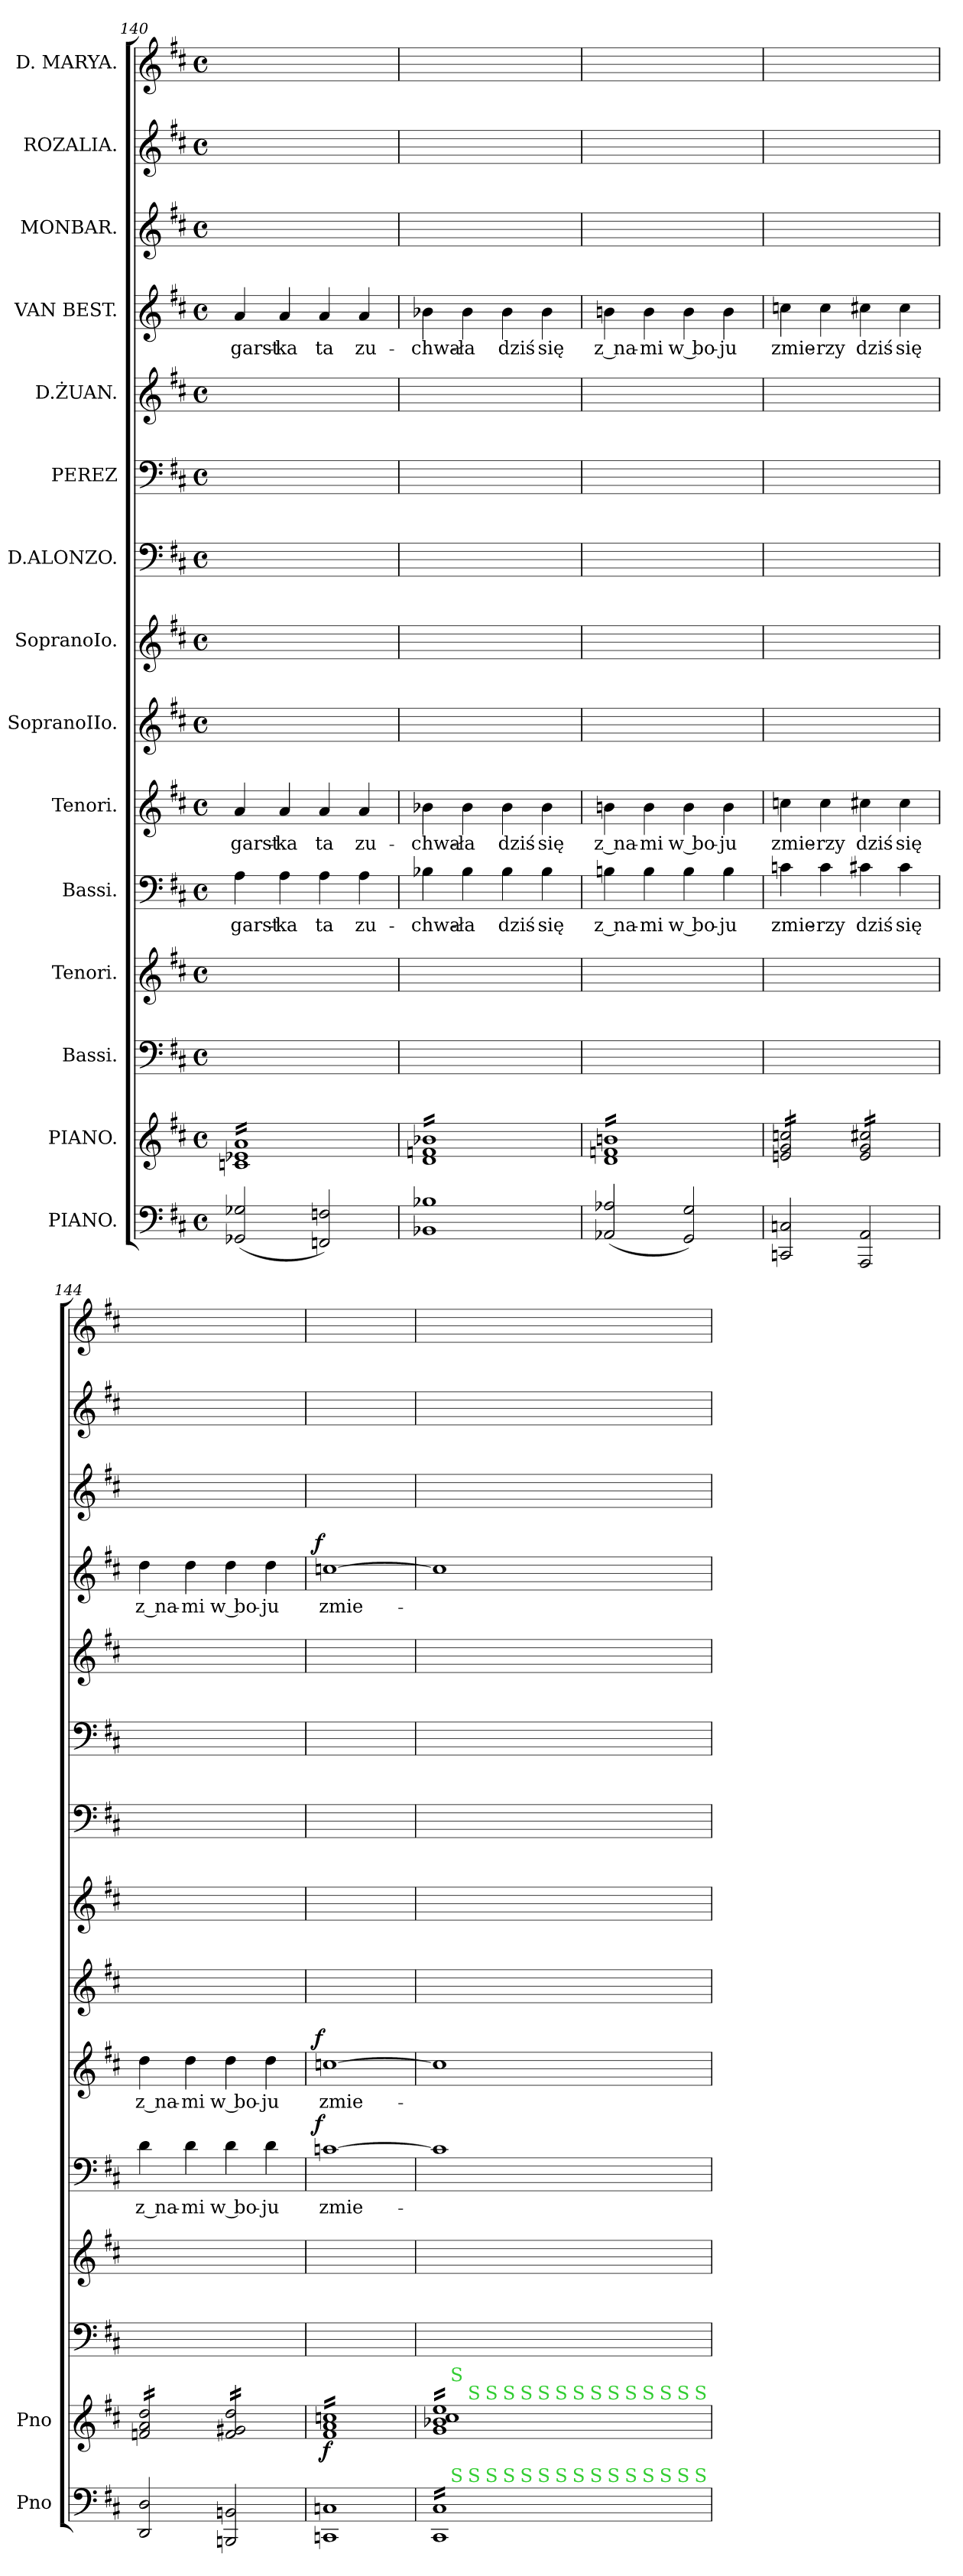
**kern	**kern	**dynam	**kern	**kern	**kern	**text	**dynam	**kern	**text	**dynam	**kern	**kern	**kern	**kern	**kern	**kern	**text	**dynam	**kern	**kern	**kern
*part15	*part14	*part14	*part13	*part12	*part11	*part11	*part11	*part10	*part10	*part10	*part9	*part8	*part7	*part6	*part5	*part4	*part4	*part4	*part3	*part2	*part1
*staff15	*staff14	*staff14	*staff13	*staff12	*staff11	*staff11	*staff11	*staff10	*staff10	*staff10	*staff9	*staff8	*staff7	*staff6	*staff5	*staff4	*staff4	*staff4	*staff3	*staff2	*staff1
*I"PIANO.	*I"PIANO.	*	*I"Bassi.	*I"Tenori.	*I"Bassi.	*	*	*I"Tenori.	*	*	*I"SopranoIIo.	*I"SopranoIo.	*I"D.ALONZO.	*I"PEREZ	*I"D.ŻUAN.	*I"VAN BEST.	*	*	*I"MONBAR.	*I"ROZALIA.	*I"D. MARYA.
*I'Pno	*I'Pno	*	*	*	*	*	*	*	*	*	*	*	*	*	*	*	*	*	*	*	*
*clefF4	*clefG2	*	*clefF4	*clefG2	*clefF4	*	*	*clefG2	*	*	*clefG2	*clefG2	*clefF4	*clefF4	*clefG2	*clefG2	*	*	*clefG2	*clefG2	*clefG2
*	*	*	*	*ITrd8c12	*	*	*	*ITrd8c12	*	*	*	*	*	*	*ITrd8c12	*ITrd8c12	*	*	*ITrd8c12	*	*
*k[f#c#]	*k[f#c#]	*	*k[f#c#]	*k[f#c#]	*k[f#c#]	*	*	*k[f#c#]	*	*	*k[f#c#]	*k[f#c#]	*k[f#c#]	*k[f#c#]	*k[f#c#]	*k[f#c#]	*	*	*k[f#c#]	*k[f#c#]	*k[f#c#]
*M4/4	*M4/4	*	*M4/4	*M4/4	*M4/4	*	*	*M4/4	*	*	*M4/4	*M4/4	*M4/4	*M4/4	*M4/4	*M4/4	*	*	*M4/4	*M4/4	*M4/4
*met(c)	*met(c)	*	*met(c)	*met(c)	*met(c)	*	*	*met(c)	*	*	*met(c)	*met(c)	*met(c)	*met(c)	*met(c)	*met(c)	*	*	*met(c)	*met(c)	*met(c)
=140	=140	=140	=140	=140	=140	=140	=140	=140	=140	=140	=140	=140	=140	=140	=140	=140	=140	=140	=140	=140	=140
*	*tremolo	*	*	*	*	*	*	*	*	*	*	*	*	*	*	*	*	*	*	*	*
(2GG-X/ 2G-X/	16cn/ 16e-X/ 16a/LL	.	1ryy	1ryy	4A\	garst-	.	4A/	garst-	.	1ryy	1ryy	1ryy	1ryy	1ryy	4A/	garst-	.	1ryy	1ryy	1ryy
.	16cn/ 16e-X/ 16a/	.	.	.	.	.	.	.	.	.	.	.	.	.	.	.	.	.	.	.	.
.	16cn/ 16e-X/ 16a/	.	.	.	.	.	.	.	.	.	.	.	.	.	.	.	.	.	.	.	.
.	16cn/ 16e-X/ 16a/	.	.	.	.	.	.	.	.	.	.	.	.	.	.	.	.	.	.	.	.
.	16cn/ 16e-X/ 16a/	.	.	.	4A\	-ka	.	4A/	-ka	.	.	.	.	.	.	4A/	-ka	.	.	.	.
.	16cn/ 16e-X/ 16a/	.	.	.	.	.	.	.	.	.	.	.	.	.	.	.	.	.	.	.	.
.	16cn/ 16e-X/ 16a/	.	.	.	.	.	.	.	.	.	.	.	.	.	.	.	.	.	.	.	.
.	16cn/ 16e-X/ 16a/	.	.	.	.	.	.	.	.	.	.	.	.	.	.	.	.	.	.	.	.
2FFn/ 2Fn/)	16cn/ 16e-X/ 16a/	.	.	.	4A\	ta	.	4A/	ta	.	.	.	.	.	.	4A/	ta	.	.	.	.
.	16cn/ 16e-X/ 16a/	.	.	.	.	.	.	.	.	.	.	.	.	.	.	.	.	.	.	.	.
.	16cn/ 16e-X/ 16a/	.	.	.	.	.	.	.	.	.	.	.	.	.	.	.	.	.	.	.	.
.	16cn/ 16e-X/ 16a/	.	.	.	.	.	.	.	.	.	.	.	.	.	.	.	.	.	.	.	.
.	16cn/ 16e-X/ 16a/	.	.	.	4A\	zu-	.	4A/	zu-	.	.	.	.	.	.	4A/	zu-	.	.	.	.
.	16cn/ 16e-X/ 16a/	.	.	.	.	.	.	.	.	.	.	.	.	.	.	.	.	.	.	.	.
.	16cn/ 16e-X/ 16a/	.	.	.	.	.	.	.	.	.	.	.	.	.	.	.	.	.	.	.	.
.	16cn/ 16e-X/ 16a/JJ	.	.	.	.	.	.	.	.	.	.	.	.	.	.	.	.	.	.	.	.
=141	=141	=141	=141	=141	=141	=141	=141	=141	=141	=141	=141	=141	=141	=141	=141	=141	=141	=141	=141	=141	=141
1BB-X 1B-X	16d/ 16fn/ 16b-X/LL	.	1ryy	1ryy	4B-X\	-chwa-	.	4B-X\	-chwa-	.	1ryy	1ryy	1ryy	1ryy	1ryy	4B-X\	-chwa-	.	1ryy	1ryy	1ryy
.	16d/ 16fn/ 16b-X/	.	.	.	.	.	.	.	.	.	.	.	.	.	.	.	.	.	.	.	.
.	16d/ 16fn/ 16b-X/	.	.	.	.	.	.	.	.	.	.	.	.	.	.	.	.	.	.	.	.
.	16d/ 16fn/ 16b-X/	.	.	.	.	.	.	.	.	.	.	.	.	.	.	.	.	.	.	.	.
.	16d/ 16fn/ 16b-X/	.	.	.	4B-\	-ła	.	4B-\	-ła	.	.	.	.	.	.	4B-\	-ła	.	.	.	.
.	16d/ 16fn/ 16b-X/	.	.	.	.	.	.	.	.	.	.	.	.	.	.	.	.	.	.	.	.
.	16d/ 16fn/ 16b-X/	.	.	.	.	.	.	.	.	.	.	.	.	.	.	.	.	.	.	.	.
.	16d/ 16fn/ 16b-X/	.	.	.	.	.	.	.	.	.	.	.	.	.	.	.	.	.	.	.	.
.	16d/ 16fn/ 16b-X/	.	.	.	4B-\	dziś	.	4B-\	dziś	.	.	.	.	.	.	4B-\	dziś	.	.	.	.
.	16d/ 16fn/ 16b-X/	.	.	.	.	.	.	.	.	.	.	.	.	.	.	.	.	.	.	.	.
.	16d/ 16fn/ 16b-X/	.	.	.	.	.	.	.	.	.	.	.	.	.	.	.	.	.	.	.	.
.	16d/ 16fn/ 16b-X/	.	.	.	.	.	.	.	.	.	.	.	.	.	.	.	.	.	.	.	.
.	16d/ 16fn/ 16b-X/	.	.	.	4B-\	się	.	4B-\	się	.	.	.	.	.	.	4B-\	się	.	.	.	.
.	16d/ 16fn/ 16b-X/	.	.	.	.	.	.	.	.	.	.	.	.	.	.	.	.	.	.	.	.
.	16d/ 16fn/ 16b-X/	.	.	.	.	.	.	.	.	.	.	.	.	.	.	.	.	.	.	.	.
.	16d/ 16fn/ 16b-X/JJ	.	.	.	.	.	.	.	.	.	.	.	.	.	.	.	.	.	.	.	.
=142	=142	=142	=142	=142	=142	=142	=142	=142	=142	=142	=142	=142	=142	=142	=142	=142	=142	=142	=142	=142	=142
(2AA-X/ 2A-X/	16d/ 16fn/ 16bn/LL	.	1ryy	1ryy	4Bn\	z na-	.	4Bn\	z na-	.	1ryy	1ryy	1ryy	1ryy	1ryy	4Bn\	z na-	.	1ryy	1ryy	1ryy
.	16d/ 16fn/ 16bn/	.	.	.	.	.	.	.	.	.	.	.	.	.	.	.	.	.	.	.	.
.	16d/ 16fn/ 16bn/	.	.	.	.	.	.	.	.	.	.	.	.	.	.	.	.	.	.	.	.
.	16d/ 16fn/ 16bn/	.	.	.	.	.	.	.	.	.	.	.	.	.	.	.	.	.	.	.	.
.	16d/ 16fn/ 16bn/	.	.	.	4B\	-mi	.	4B\	-mi	.	.	.	.	.	.	4B\	-mi	.	.	.	.
.	16d/ 16fn/ 16bn/	.	.	.	.	.	.	.	.	.	.	.	.	.	.	.	.	.	.	.	.
.	16d/ 16fn/ 16bn/	.	.	.	.	.	.	.	.	.	.	.	.	.	.	.	.	.	.	.	.
.	16d/ 16fn/ 16bn/	.	.	.	.	.	.	.	.	.	.	.	.	.	.	.	.	.	.	.	.
2GG/ 2G/)	16d/ 16fn/ 16bn/	.	.	.	4B\	w bo-	.	4B\	w bo-	.	.	.	.	.	.	4B\	w bo-	.	.	.	.
.	16d/ 16fn/ 16bn/	.	.	.	.	.	.	.	.	.	.	.	.	.	.	.	.	.	.	.	.
.	16d/ 16fn/ 16bn/	.	.	.	.	.	.	.	.	.	.	.	.	.	.	.	.	.	.	.	.
.	16d/ 16fn/ 16bn/	.	.	.	.	.	.	.	.	.	.	.	.	.	.	.	.	.	.	.	.
.	16d/ 16fn/ 16bn/	.	.	.	4B\	-ju	.	4B\	-ju	.	.	.	.	.	.	4B\	-ju	.	.	.	.
.	16d/ 16fn/ 16bn/	.	.	.	.	.	.	.	.	.	.	.	.	.	.	.	.	.	.	.	.
.	16d/ 16fn/ 16bn/	.	.	.	.	.	.	.	.	.	.	.	.	.	.	.	.	.	.	.	.
.	16d/ 16fn/ 16bn/JJ	.	.	.	.	.	.	.	.	.	.	.	.	.	.	.	.	.	.	.	.
=143	=143	=143	=143	=143	=143	=143	=143	=143	=143	=143	=143	=143	=143	=143	=143	=143	=143	=143	=143	=143	=143
2CCn/ 2Cn/	16en/ 16g/ 16ccn/LL	.	1ryy	1ryy	4cn\	zmie-	.	4cn\	zmie-	.	1ryy	1ryy	1ryy	1ryy	1ryy	4cn\	zmie-	.	1ryy	1ryy	1ryy
.	16en/ 16g/ 16ccn/	.	.	.	.	.	.	.	.	.	.	.	.	.	.	.	.	.	.	.	.
.	16en/ 16g/ 16ccn/	.	.	.	.	.	.	.	.	.	.	.	.	.	.	.	.	.	.	.	.
.	16en/ 16g/ 16ccn/	.	.	.	.	.	.	.	.	.	.	.	.	.	.	.	.	.	.	.	.
.	16en/ 16g/ 16ccn/	.	.	.	4c\	-rzy	.	4c\	-rzy	.	.	.	.	.	.	4c\	-rzy	.	.	.	.
.	16en/ 16g/ 16ccn/	.	.	.	.	.	.	.	.	.	.	.	.	.	.	.	.	.	.	.	.
.	16en/ 16g/ 16ccn/	.	.	.	.	.	.	.	.	.	.	.	.	.	.	.	.	.	.	.	.
.	16en/ 16g/ 16ccn/JJ	.	.	.	.	.	.	.	.	.	.	.	.	.	.	.	.	.	.	.	.
2AAA/ 2AA/	16e/ 16g/ 16cc#X/LL	.	.	.	4c#X\	dziś	.	4c#X\	dziś	.	.	.	.	.	.	4c#X\	dziś	.	.	.	.
.	16e/ 16g/ 16cc#X/	.	.	.	.	.	.	.	.	.	.	.	.	.	.	.	.	.	.	.	.
.	16e/ 16g/ 16cc#X/	.	.	.	.	.	.	.	.	.	.	.	.	.	.	.	.	.	.	.	.
.	16e/ 16g/ 16cc#X/	.	.	.	.	.	.	.	.	.	.	.	.	.	.	.	.	.	.	.	.
.	16e/ 16g/ 16cc#X/	.	.	.	4c#\	się	.	4c#\	się	.	.	.	.	.	.	4c#\	się	.	.	.	.
.	16e/ 16g/ 16cc#X/	.	.	.	.	.	.	.	.	.	.	.	.	.	.	.	.	.	.	.	.
.	16e/ 16g/ 16cc#X/	.	.	.	.	.	.	.	.	.	.	.	.	.	.	.	.	.	.	.	.
.	16e/ 16g/ 16cc#X/JJ	.	.	.	.	.	.	.	.	.	.	.	.	.	.	.	.	.	.	.	.
=144	=144	=144	=144	=144	=144	=144	=144	=144	=144	=144	=144	=144	=144	=144	=144	=144	=144	=144	=144	=144	=144
2DD/ 2D/	16fn/ 16a/ 16dd/LL	.	1ryy	1ryy	4d\	z na-	.	4d\	z na-	.	1ryy	1ryy	1ryy	1ryy	1ryy	4d\	z na-	.	1ryy	1ryy	1ryy
.	16fn/ 16a/ 16dd/	.	.	.	.	.	.	.	.	.	.	.	.	.	.	.	.	.	.	.	.
.	16fn/ 16a/ 16dd/	.	.	.	.	.	.	.	.	.	.	.	.	.	.	.	.	.	.	.	.
.	16fn/ 16a/ 16dd/	.	.	.	.	.	.	.	.	.	.	.	.	.	.	.	.	.	.	.	.
.	16fn/ 16a/ 16dd/	.	.	.	4d\	-mi	.	4d\	-mi	.	.	.	.	.	.	4d\	-mi	.	.	.	.
.	16fn/ 16a/ 16dd/	.	.	.	.	.	.	.	.	.	.	.	.	.	.	.	.	.	.	.	.
.	16fn/ 16a/ 16dd/	.	.	.	.	.	.	.	.	.	.	.	.	.	.	.	.	.	.	.	.
.	16fn/ 16a/ 16dd/JJ	.	.	.	.	.	.	.	.	.	.	.	.	.	.	.	.	.	.	.	.
2BBBn/ 2BBn/	16f/ 16g#X/ 16dd/LL	.	.	.	4d\	w bo-	.	4d\	w bo-	.	.	.	.	.	.	4d\	w bo-	.	.	.	.
.	16f/ 16g#X/ 16dd/	.	.	.	.	.	.	.	.	.	.	.	.	.	.	.	.	.	.	.	.
.	16f/ 16g#X/ 16dd/	.	.	.	.	.	.	.	.	.	.	.	.	.	.	.	.	.	.	.	.
.	16f/ 16g#X/ 16dd/	.	.	.	.	.	.	.	.	.	.	.	.	.	.	.	.	.	.	.	.
.	16f/ 16g#X/ 16dd/	.	.	.	4d\	-ju	.	4d\	-ju	.	.	.	.	.	.	4d\	-ju	.	.	.	.
.	16f/ 16g#X/ 16dd/	.	.	.	.	.	.	.	.	.	.	.	.	.	.	.	.	.	.	.	.
.	16f/ 16g#X/ 16dd/	.	.	.	.	.	.	.	.	.	.	.	.	.	.	.	.	.	.	.	.
.	16f/ 16g#X/ 16dd/JJ	.	.	.	.	.	.	.	.	.	.	.	.	.	.	.	.	.	.	.	.
=145	=145	=145	=145	=145	=145	=145	=145	=145	=145	=145	=145	=145	=145	=145	=145	=145	=145	=145	=145	=145	=145
!	!	!	!	!	!	!	!LO:DY:b:rj	!	!	!LO:DY:b:rj	!	!	!	!	!	!	!	!LO:DY:b:rj	!	!	!
1CCn 1Cn	16f#/ 16a/ 16ccn/LL	f	1ryy	1ryy	[1cn	zmie-	f	[1cn	zmie-	f	1ryy	1ryy	1ryy	1ryy	1ryy	[1cn	zmie-	f	1ryy	1ryy	1ryy
.	16f#/ 16a/ 16ccn/	.	.	.	.	.	.	.	.	.	.	.	.	.	.	.	.	.	.	.	.
.	16f#/ 16a/ 16ccn/	.	.	.	.	.	.	.	.	.	.	.	.	.	.	.	.	.	.	.	.
.	16f#/ 16a/ 16ccn/	.	.	.	.	.	.	.	.	.	.	.	.	.	.	.	.	.	.	.	.
.	16f#/ 16a/ 16ccn/	.	.	.	.	.	.	.	.	.	.	.	.	.	.	.	.	.	.	.	.
.	16f#/ 16a/ 16ccn/	.	.	.	.	.	.	.	.	.	.	.	.	.	.	.	.	.	.	.	.
.	16f#/ 16a/ 16ccn/	.	.	.	.	.	.	.	.	.	.	.	.	.	.	.	.	.	.	.	.
.	16f#/ 16a/ 16ccn/	.	.	.	.	.	.	.	.	.	.	.	.	.	.	.	.	.	.	.	.
.	16f#/ 16a/ 16ccn/	.	.	.	.	.	.	.	.	.	.	.	.	.	.	.	.	.	.	.	.
.	16f#/ 16a/ 16ccn/	.	.	.	.	.	.	.	.	.	.	.	.	.	.	.	.	.	.	.	.
.	16f#/ 16a/ 16ccn/	.	.	.	.	.	.	.	.	.	.	.	.	.	.	.	.	.	.	.	.
.	16f#/ 16a/ 16ccn/	.	.	.	.	.	.	.	.	.	.	.	.	.	.	.	.	.	.	.	.
.	16f#/ 16a/ 16ccn/	.	.	.	.	.	.	.	.	.	.	.	.	.	.	.	.	.	.	.	.
.	16f#/ 16a/ 16ccn/	.	.	.	.	.	.	.	.	.	.	.	.	.	.	.	.	.	.	.	.
.	16f#/ 16a/ 16ccn/	.	.	.	.	.	.	.	.	.	.	.	.	.	.	.	.	.	.	.	.
.	16f#/ 16a/ 16ccn/JJ	.	.	.	.	.	.	.	.	.	.	.	.	.	.	.	.	.	.	.	.
=146	=146	=146	=146	=146	=146	=146	=146	=146	=146	=146	=146	=146	=146	=146	=146	=146	=146	=146	=146	=146	=146
!	!LO:TX:a:color=limegreen:t=S	!	!	!	!	!	!	!	!	!	!	!	!	!	!	!	!	!	!	!	!
!LO:TX:a:color=limegreen:t=S	!	!	!	!	!	!	!	!	!	!	!	!	!	!	!	!	!	!	!	!	!
*^	*^	*	*	*	*	*	*	*	*	*	*	*	*	*	*	*	*	*	*	*	*
*	*^	*	*^	*	*	*	*	*	*	*	*	*	*	*	*	*	*	*	*	*	*	*	*
*	*	*^	*	*	*^	*	*	*	*	*	*	*	*	*	*	*	*	*	*	*	*	*	*	*	*
*	*	*	*^	*	*	*	*^	*	*	*	*	*	*	*	*	*	*	*	*	*	*	*	*	*	*	*	*
*	*	*	*	*^	*	*	*	*	*^	*	*	*	*	*	*	*	*	*	*	*	*	*	*	*	*	*	*	*	*
*	*	*	*	*	*^	*	*	*	*	*	*^	*	*	*	*	*	*	*	*	*	*	*	*	*	*	*	*	*	*	*	*
*	*	*	*	*	*	*^	*	*	*	*	*	*	*^	*	*	*	*	*	*	*	*	*	*	*	*	*	*	*	*	*	*	*	*
*	*	*	*	*	*	*	*^	*	*	*	*	*	*	*	*^	*	*	*	*	*	*	*	*	*	*	*	*	*	*	*	*	*	*	*	*
*	*	*	*	*	*	*	*	*^	*	*	*	*	*	*	*	*	*^	*	*	*	*	*	*	*	*	*	*	*	*	*	*	*	*	*	*	*	*
*	*	*	*	*	*	*	*	*	*^	*	*	*	*	*	*	*	*	*	*^	*	*	*	*	*	*	*	*	*	*	*	*	*	*	*	*	*	*	*	*
*	*	*	*	*	*	*	*	*	*	*^	*	*	*	*	*	*	*	*	*	*	*^	*	*	*	*	*	*	*	*	*	*	*	*	*	*	*	*	*	*	*	*
*tremolo	*	*	*	*	*	*	*	*	*	*	*	*	*	*	*	*	*	*	*	*	*	*	*	*	*	*	*	*	*	*	*	*	*	*	*	*	*	*	*	*	*	*	*
16CC#/ 16C#/LL	16ryy	8ryy	8.ryy	4ryy	4ryy	4.ryy	4..ryy	2ryy	2ryy	2ryy	2.ryy	16g/ 16b-X/ 16cc#/ 16ee/LL	16ryy	8ryy	8.ryy	4ryy	4ryy	4.ryy	4..ryy	2ryy	2ryy	2ryy	2.ryy	.	1ryy	1ryy	1c]	.	.	1c]	.	.	1ryy	1ryy	1ryy	1ryy	1ryy	1c]	.	.	1ryy	1ryy	1ryy
!	!	!	!	!	!	!	!	!	!	!	!	!	!LO:TX:a:color=limegreen:t=S	!	!	!	!	!	!	!	!	!	!	!	!	!	!	!	!	!	!	!	!	!	!	!	!	!	!	!	!	!	!
!	!LO:TX:a:color=limegreen:t=S	!	!	!	!	!	!	!	!	!	!	!	!	!	!	!	!	!	!	!	!	!	!	!	!	!	!	!	!	!	!	!	!	!	!	!	!	!	!	!	!	!	!
16CC#/ 16C#/	2...ryy	.	.	.	.	.	.	.	.	.	.	16g/ 16b-X/ 16cc#/ 16ee/	2...ryy	.	.	.	.	.	.	.	.	.	.	.	.	.	.	.	.	.	.	.	.	.	.	.	.	.	.	.	.	.	.
!	!	!	!	!	!	!	!	!	!	!	!	!	!	!LO:TX:a:color=limegreen:t=S	!	!	!	!	!	!	!	!	!	!	!	!	!	!	!	!	!	!	!	!	!	!	!	!	!	!	!	!	!
!	!	!LO:TX:a:color=limegreen:t=S	!	!	!	!	!	!	!	!	!	!	!	!	!	!	!	!	!	!	!	!	!	!	!	!	!	!	!	!	!	!	!	!	!	!	!	!	!	!	!	!	!
16CC#/ 16C#/	.	2..ryy	.	.	.	.	.	.	.	.	.	16g/ 16b-X/ 16cc#/ 16ee/	.	2..ryy	.	.	.	.	.	.	.	.	.	.	.	.	.	.	.	.	.	.	.	.	.	.	.	.	.	.	.	.	.
!	!	!	!	!	!	!	!	!	!	!	!	!	!	!	!LO:TX:a:color=limegreen:t=S	!	!	!	!	!	!	!	!	!	!	!	!	!	!	!	!	!	!	!	!	!	!	!	!	!	!	!	!
!	!	!	!LO:TX:a:color=limegreen:t=S	!	!	!	!	!	!	!	!	!	!	!	!	!	!	!	!	!	!	!	!	!	!	!	!	!	!	!	!	!	!	!	!	!	!	!	!	!	!	!	!
16CC#/ 16C#/	.	.	2ryy	.	.	.	.	.	.	.	.	16g/ 16b-X/ 16cc#/ 16ee/	.	.	2ryy	.	.	.	.	.	.	.	.	.	.	.	.	.	.	.	.	.	.	.	.	.	.	.	.	.	.	.	.
!	!	!	!	!	!	!	!	!	!	!	!	!	!	!	!	!LO:TX:a:color=limegreen:t=S	!	!	!	!	!	!	!	!	!	!	!	!	!	!	!	!	!	!	!	!	!	!	!	!	!	!	!
!	!	!	!	!LO:TX:a:color=limegreen:t=S	!	!	!	!	!	!	!	!	!	!	!	!	!	!	!	!	!	!	!	!	!	!	!	!	!	!	!	!	!	!	!	!	!	!	!	!	!	!	!
16CC#/ 16C#/	.	.	.	2.ryy	16ryy	.	.	.	.	.	.	16g/ 16b-X/ 16cc#/ 16ee/	.	.	.	2.ryy	16ryy	.	.	.	.	.	.	.	.	.	.	.	.	.	.	.	.	.	.	.	.	.	.	.	.	.	.
!	!	!	!	!	!	!	!	!	!	!	!	!	!	!	!	!	!LO:TX:a:color=limegreen:t=S	!	!	!	!	!	!	!	!	!	!	!	!	!	!	!	!	!	!	!	!	!	!	!	!	!	!
!	!	!	!	!	!LO:TX:a:color=limegreen:t=S	!	!	!	!	!	!	!	!	!	!	!	!	!	!	!	!	!	!	!	!	!	!	!	!	!	!	!	!	!	!	!	!	!	!	!	!	!	!
16CC#/ 16C#/	.	.	.	.	2ryy	.	.	.	.	.	.	16g/ 16b-X/ 16cc#/ 16ee/	.	.	.	.	2ryy	.	.	.	.	.	.	.	.	.	.	.	.	.	.	.	.	.	.	.	.	.	.	.	.	.	.
!	!	!	!	!	!	!	!	!	!	!	!	!	!	!	!	!	!	!LO:TX:a:color=limegreen:t=S	!	!	!	!	!	!	!	!	!	!	!	!	!	!	!	!	!	!	!	!	!	!	!	!	!
!	!	!	!	!	!	!LO:TX:a:color=limegreen:t=S	!	!	!	!	!	!	!	!	!	!	!	!	!	!	!	!	!	!	!	!	!	!	!	!	!	!	!	!	!	!	!	!	!	!	!	!	!
16CC#/ 16C#/	.	.	.	.	.	2ryy	.	.	.	.	.	16g/ 16b-X/ 16cc#/ 16ee/	.	.	.	.	.	2ryy	.	.	.	.	.	.	.	.	.	.	.	.	.	.	.	.	.	.	.	.	.	.	.	.	.
!	!	!	!	!	!	!	!	!	!	!	!	!	!	!	!	!	!	!	!LO:TX:a:color=limegreen:t=S	!	!	!	!	!	!	!	!	!	!	!	!	!	!	!	!	!	!	!	!	!	!	!	!
!	!	!	!	!	!	!	!LO:TX:a:color=limegreen:t=S	!	!	!	!	!	!	!	!	!	!	!	!	!	!	!	!	!	!	!	!	!	!	!	!	!	!	!	!	!	!	!	!	!	!	!	!
16CC#/ 16C#/	.	.	.	.	.	.	2ryy	.	.	.	.	16g/ 16b-X/ 16cc#/ 16ee/	.	.	.	.	.	.	2ryy	.	.	.	.	.	.	.	.	.	.	.	.	.	.	.	.	.	.	.	.	.	.	.	.
!	!	!	!	!	!	!	!	!	!	!	!	!	!	!	!	!	!	!	!	!LO:TX:a:color=limegreen:t=S	!	!	!	!	!	!	!	!	!	!	!	!	!	!	!	!	!	!	!	!	!	!	!
!	!	!	!	!	!	!	!	!LO:TX:a:color=limegreen:t=S	!	!	!	!	!	!	!	!	!	!	!	!	!	!	!	!	!	!	!	!	!	!	!	!	!	!	!	!	!	!	!	!	!	!	!
16CC#/ 16C#/	.	.	.	.	.	.	.	2ryy	16ryy	8ryy	.	16g/ 16b-X/ 16cc#/ 16ee/	.	.	.	.	.	.	.	2ryy	16ryy	8ryy	.	.	.	.	.	.	.	.	.	.	.	.	.	.	.	.	.	.	.	.	.
!	!	!	!	!	!	!	!	!	!	!	!	!	!	!	!	!	!	!	!	!	!LO:TX:a:color=limegreen:t=S	!	!	!	!	!	!	!	!	!	!	!	!	!	!	!	!	!	!	!	!	!	!
!	!	!	!	!	!	!	!	!	!LO:TX:a:color=limegreen:t=S	!	!	!	!	!	!	!	!	!	!	!	!	!	!	!	!	!	!	!	!	!	!	!	!	!	!	!	!	!	!	!	!	!	!
16CC#/ 16C#/	.	.	.	.	.	.	.	.	4..ryy	.	.	16g/ 16b-X/ 16cc#/ 16ee/	.	.	.	.	.	.	.	.	4..ryy	.	.	.	.	.	.	.	.	.	.	.	.	.	.	.	.	.	.	.	.	.	.
!	!	!	!	!	!	!	!	!	!	!	!	!	!	!	!	!	!	!	!	!	!	!LO:TX:a:color=limegreen:t=S	!	!	!	!	!	!	!	!	!	!	!	!	!	!	!	!	!	!	!	!	!
!	!	!	!	!	!	!	!	!	!	!LO:TX:a:color=limegreen:t=S	!	!	!	!	!	!	!	!	!	!	!	!	!	!	!	!	!	!	!	!	!	!	!	!	!	!	!	!	!	!	!	!	!
16CC#/ 16C#/	.	.	.	.	.	.	.	.	.	4.ryy	.	16g/ 16b-X/ 16cc#/ 16ee/	.	.	.	.	.	.	.	.	.	4.ryy	.	.	.	.	.	.	.	.	.	.	.	.	.	.	.	.	.	.	.	.	.
!	!	!	!	!	!	!	!	!	!	!	!	!	!	!	!LO:TX:a:color=limegreen:t=S	!	!	!	!	!	!	!	!	!	!	!	!	!	!	!	!	!	!	!	!	!	!	!	!	!	!	!	!
!	!	!	!LO:TX:a:color=limegreen:t=S	!	!	!	!	!	!	!	!	!	!	!	!	!	!	!	!	!	!	!	!	!	!	!	!	!	!	!	!	!	!	!	!	!	!	!	!	!	!	!	!
16CC#/ 16C#/	.	.	4ryy	.	.	.	.	.	.	.	.	16g/ 16b-X/ 16cc#/ 16ee/	.	.	4ryy	.	.	.	.	.	.	.	.	.	.	.	.	.	.	.	.	.	.	.	.	.	.	.	.	.	.	.	.
!	!	!	!	!	!	!	!	!	!	!	!	!	!	!	!	!	!	!	!	!	!	!	!LO:TX:a:color=limegreen:t=S	!	!	!	!	!	!	!	!	!	!	!	!	!	!	!	!	!	!	!	!
!	!	!	!	!	!	!	!	!	!	!	!LO:TX:a:color=limegreen:t=S	!	!	!	!	!	!	!	!	!	!	!	!	!	!	!	!	!	!	!	!	!	!	!	!	!	!	!	!	!	!	!	!
16CC#/ 16C#/	.	.	.	.	.	.	.	.	.	.	4ryy	16g/ 16b-X/ 16cc#/ 16ee/	.	.	.	.	.	.	.	.	.	.	4ryy	.	.	.	.	.	.	.	.	.	.	.	.	.	.	.	.	.	.	.	.
!	!	!	!	!	!	!	!	!	!	!	!	!	!	!	!	!	!LO:TX:a:color=limegreen:t=S	!	!	!	!	!	!	!	!	!	!	!	!	!	!	!	!	!	!	!	!	!	!	!	!	!	!
!	!	!	!	!	!LO:TX:a:color=limegreen:t=S	!	!	!	!	!	!	!	!	!	!	!	!	!	!	!	!	!	!	!	!	!	!	!	!	!	!	!	!	!	!	!	!	!	!	!	!	!	!
16CC#/ 16C#/	.	.	.	.	8.ryy	.	.	.	.	.	.	16g/ 16b-X/ 16cc#/ 16ee/	.	.	.	.	8.ryy	.	.	.	.	.	.	.	.	.	.	.	.	.	.	.	.	.	.	.	.	.	.	.	.	.	.
!	!	!	!	!	!	!	!	!	!	!	!	!	!	!	!	!	!	!LO:TX:a:color=limegreen:t=S	!	!	!	!	!	!	!	!	!	!	!	!	!	!	!	!	!	!	!	!	!	!	!	!	!
!	!	!	!	!	!	!LO:TX:a:color=limegreen:t=S	!	!	!	!	!	!	!	!	!	!	!	!	!	!	!	!	!	!	!	!	!	!	!	!	!	!	!	!	!	!	!	!	!	!	!	!	!
16CC#/ 16C#/	.	.	.	.	.	8ryy	.	.	.	.	.	16g/ 16b-X/ 16cc#/ 16ee/	.	.	.	.	.	8ryy	.	.	.	.	.	.	.	.	.	.	.	.	.	.	.	.	.	.	.	.	.	.	.	.	.
!	!	!	!	!	!	!	!	!	!	!	!	!	!	!	!LO:TX:a:color=limegreen:t=S	!	!	!	!	!	!	!	!	!	!	!	!	!	!	!	!	!	!	!	!	!	!	!	!	!	!	!	!
!	!	!	!LO:TX:a:color=limegreen:t=S	!	!	!	!	!	!	!	!	!	!	!	!	!	!	!	!	!	!	!	!	!	!	!	!	!	!	!	!	!	!	!	!	!	!	!	!	!	!	!	!
16CC#/ 16C#/JJ	.	.	16ryy	.	.	.	16ryy	.	.	.	.	16g/ 16b-X/ 16cc#/ 16ee/JJ	.	.	16ryy	.	.	.	16ryy	.	.	.	.	.	.	.	.	.	.	.	.	.	.	.	.	.	.	.	.	.	.	.	.
*	*	*	*	*	*	*	*	*	*	*	*	*Xtremolo	*	*	*	*	*	*	*	*	*	*	*	*	*	*	*	*	*	*	*	*	*	*	*	*	*	*	*	*	*	*	*
*Xtremolo	*	*	*	*	*	*	*	*	*	*	*	*	*	*	*	*	*	*	*	*	*	*	*	*	*	*	*	*	*	*	*	*	*	*	*	*	*	*	*	*	*	*	*
*v	*v	*v	*v	*v	*v	*v	*v	*v	*v	*v	*v	*	*	*	*	*	*	*	*	*	*	*	*	*	*	*	*	*	*	*	*	*	*	*	*	*	*	*	*	*	*	*	*
*	*v	*v	*v	*v	*v	*v	*v	*v	*v	*v	*v	*v	*	*	*	*	*	*	*	*	*	*	*	*	*	*	*	*	*	*	*	*
=	=	=	=	=	=	=	=	=	=	=	=	=	=	=	=	=	=	=	=	=	=
*-	*-	*-	*-	*-	*-	*-	*-	*-	*-	*-	*-	*-	*-	*-	*-	*-	*-	*-	*-	*-	*-
